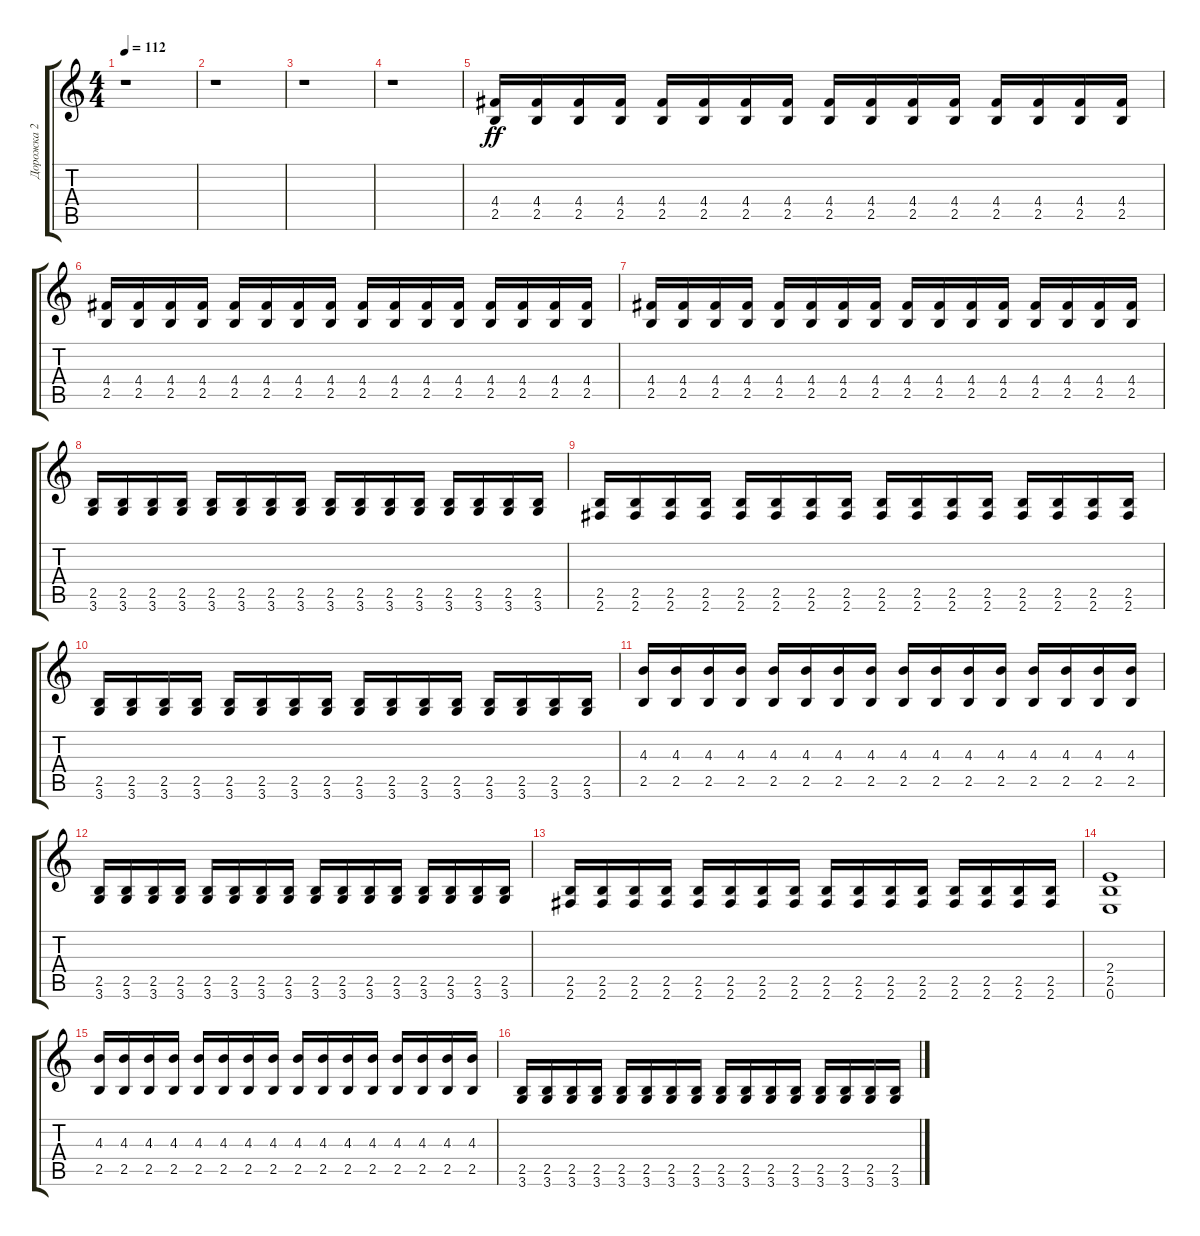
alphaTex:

\track ("Дорожка 2" "Дорожка 2") {instrument distortionguitar}
\staff {score tabs}
\tuning (E4 B3 G3 D3 A2 E2) {hide}
\ts (4 4)
\tempo 112
\clef g2
\ks c
r.1{dy ff instrument distortionguitar} |
r.1 |
r.1 |
r.1 |
(4.4 2.5).16 (4.4 2.5).16 (4.4 2.5).16 (4.4 2.5).16 (4.4 2.5).16 (4.4 2.5).16 (4.4 2.5).16 (4.4 2.5).16 (4.4 2.5).16 (4.4 2.5).16 (4.4 2.5).16 (4.4 2.5).16 (4.4 2.5).16 (4.4 2.5).16 (4.4 2.5).16 (4.4 2.5).16 |
(4.4 2.5).16 (4.4 2.5).16 (4.4 2.5).16 (4.4 2.5).16 (4.4 2.5).16 (4.4 2.5).16 (4.4 2.5).16 (4.4 2.5).16 (4.4 2.5).16 (4.4 2.5).16 (4.4 2.5).16 (4.4 2.5).16 (4.4 2.5).16 (4.4 2.5).16 (4.4 2.5).16 (4.4 2.5).16 |
(4.4 2.5).16 (4.4 2.5).16 (4.4 2.5).16 (4.4 2.5).16 (4.4 2.5).16 (4.4 2.5).16 (4.4 2.5).16 (4.4 2.5).16 (4.4 2.5).16 (4.4 2.5).16 (4.4 2.5).16 (4.4 2.5).16 (4.4 2.5).16 (4.4 2.5).16 (4.4 2.5).16 (4.4 2.5).16 |
(2.5 3.6).16 (2.5 3.6).16 (2.5 3.6).16 (2.5 3.6).16 (2.5 3.6).16 (2.5 3.6).16 (2.5 3.6).16 (2.5 3.6).16 (2.5 3.6).16 (2.5 3.6).16 (2.5 3.6).16 (2.5 3.6).16 (2.5 3.6).16 (2.5 3.6).16 (2.5 3.6).16 (2.5 3.6).16 |
(2.5 2.6).16 (2.5 2.6).16 (2.5 2.6).16 (2.5 2.6).16 (2.5 2.6).16 (2.5 2.6).16 (2.5 2.6).16 (2.5 2.6).16 (2.5 2.6).16 (2.5 2.6).16 (2.5 2.6).16 (2.5 2.6).16 (2.5 2.6).16 (2.5 2.6).16 (2.5 2.6).16 (2.5 2.6).16 |
(2.5 3.6).16 (2.5 3.6).16 (2.5 3.6).16 (2.5 3.6).16 (2.5 3.6).16 (2.5 3.6).16 (2.5 3.6).16 (2.5 3.6).16 (2.5 3.6).16 (2.5 3.6).16 (2.5 3.6).16 (2.5 3.6).16 (2.5 3.6).16 (2.5 3.6).16 (2.5 3.6).16 (2.5 3.6).16 |
(4.3 2.5).16 (4.3 2.5).16 (4.3 2.5).16 (4.3 2.5).16 (4.3 2.5).16 (4.3 2.5).16 (4.3 2.5).16 (4.3 2.5).16 (4.3 2.5).16 (4.3 2.5).16 (4.3 2.5).16 (4.3 2.5).16 (4.3 2.5).16 (4.3 2.5).16 (4.3 2.5).16 (4.3 2.5).16 |
(2.5 3.6).16 (2.5 3.6).16 (2.5 3.6).16 (2.5 3.6).16 (2.5 3.6).16 (2.5 3.6).16 (2.5 3.6).16 (2.5 3.6).16 (2.5 3.6).16 (2.5 3.6).16 (2.5 3.6).16 (2.5 3.6).16 (2.5 3.6).16 (2.5 3.6).16 (2.5 3.6).16 (2.5 3.6).16 |
(2.5 2.6).16 (2.5 2.6).16 (2.5 2.6).16 (2.5 2.6).16 (2.5 2.6).16 (2.5 2.6).16 (2.5 2.6).16 (2.5 2.6).16 (2.5 2.6).16 (2.5 2.6).16 (2.5 2.6).16 (2.5 2.6).16 (2.5 2.6).16 (2.5 2.6).16 (2.5 2.6).16 (2.5 2.6).16 |
(2.4 2.5 0.6).1 |
(4.3 2.5).16 (4.3 2.5).16 (4.3 2.5).16 (4.3 2.5).16 (4.3 2.5).16 (4.3 2.5).16 (4.3 2.5).16 (4.3 2.5).16 (4.3 2.5).16 (4.3 2.5).16 (4.3 2.5).16 (4.3 2.5).16 (4.3 2.5).16 (4.3 2.5).16 (4.3 2.5).16 (4.3 2.5).16 |
(2.5 3.6).16 (2.5 3.6).16 (2.5 3.6).16 (2.5 3.6).16 (2.5 3.6).16 (2.5 3.6).16 (2.5 3.6).16 (2.5 3.6).16 (2.5 3.6).16 (2.5 3.6).16 (2.5 3.6).16 (2.5 3.6).16 (2.5 3.6).16 (2.5 3.6).16 (2.5 3.6).16 (2.5 3.6).16
